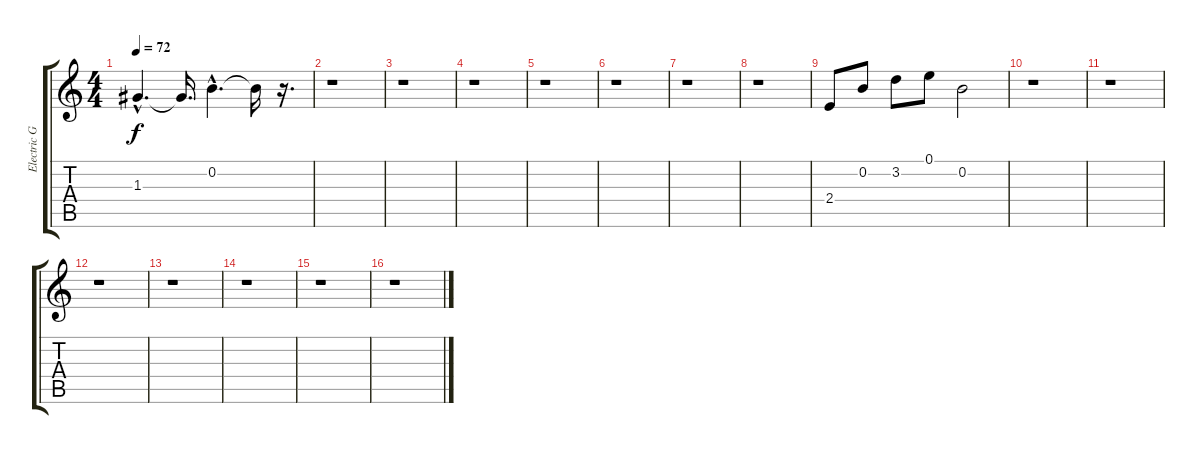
\track ("Electric Guitar " "Electric G") {instrument overdrivenguitar}
\staff {score tabs}
\tuning (E4 B3 G3 D3 A2 E2) {hide}
\ts (4 4)
\tempo 72
\clef g2
\ks c
1.3{hac}.4{d dy f} 1.3{t}.16{d} 0.2{hac}.4{d} 0.2{t}.16 r.16{d} |
r.1 |
r.1 |
r.1 |
r.1 |
r.1 |
r.1 |
r.1 |
2.4.8{volume 15} 0.2.8 3.2.8 0.1.8 0.2.2 |
r.1 |
r.1 |
r.1 |
r.1 |
r.1 |
r.1 |
r.1
